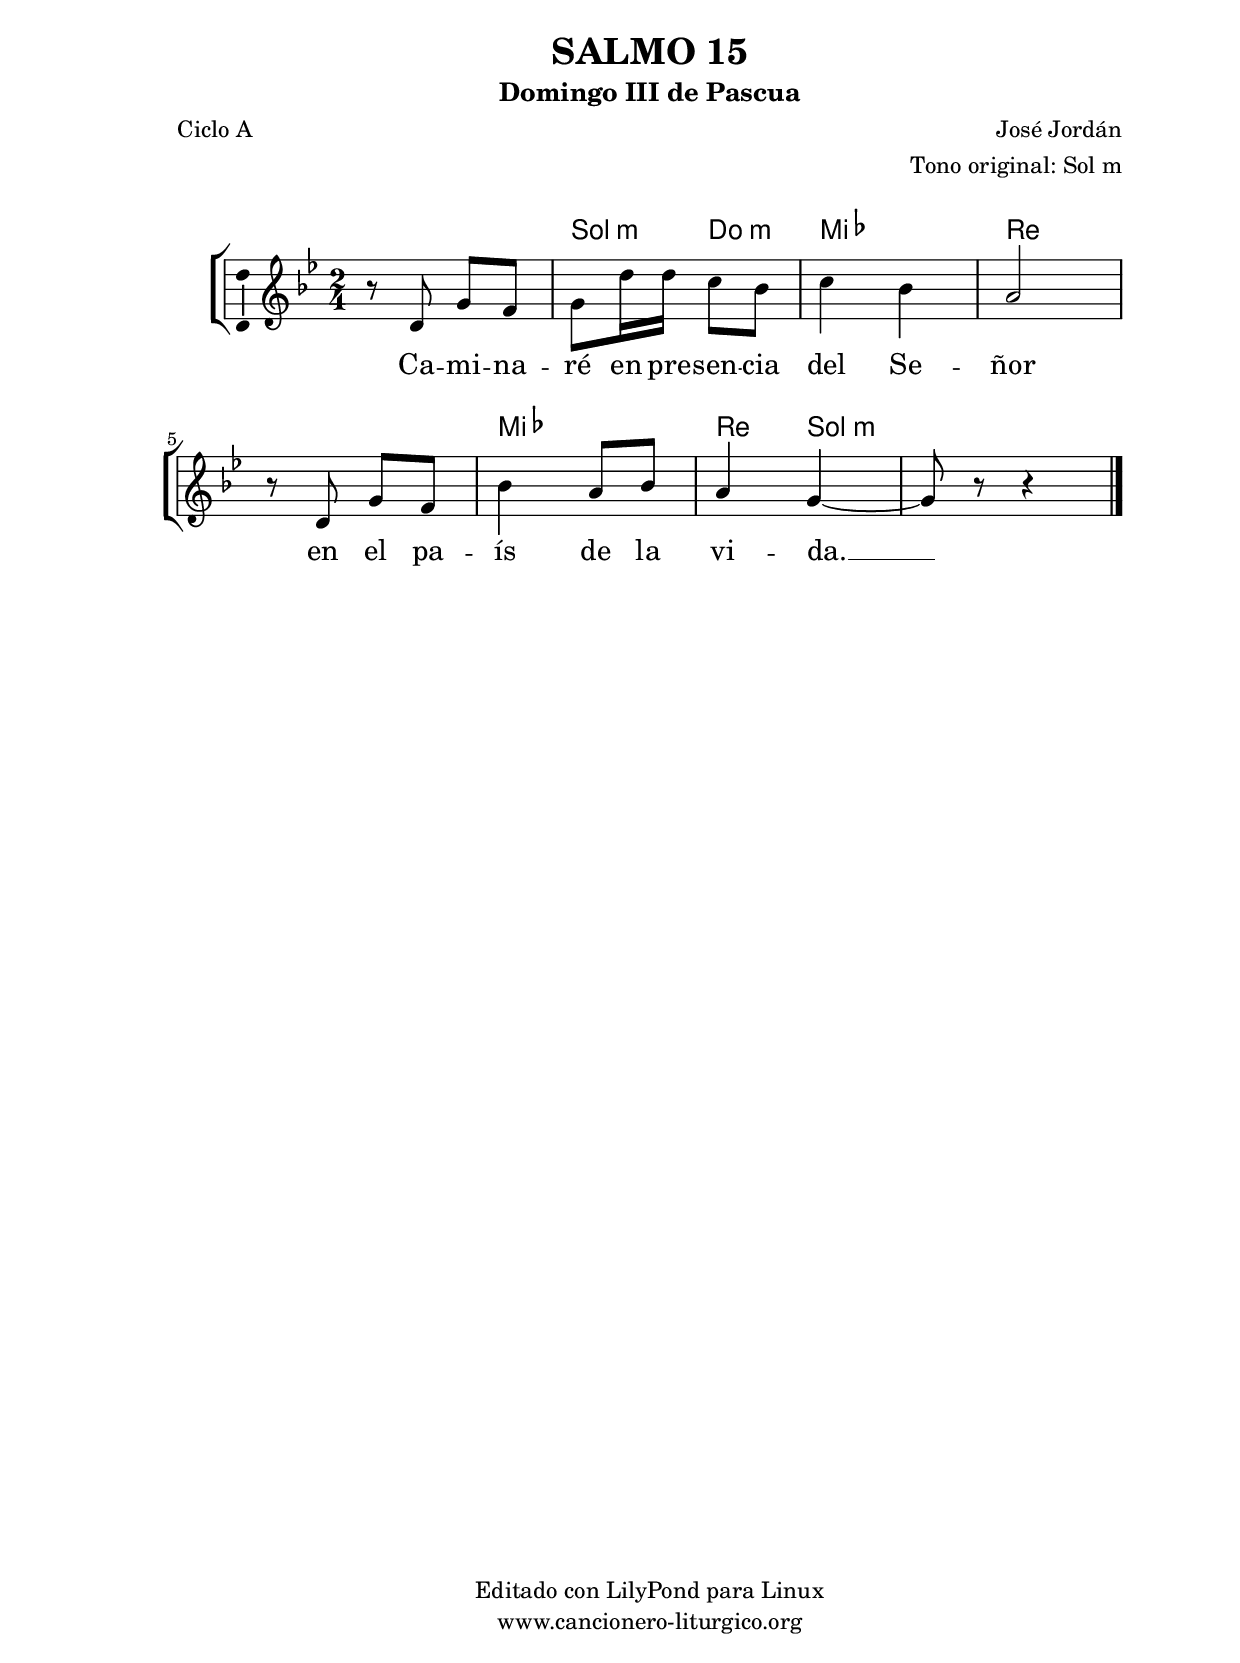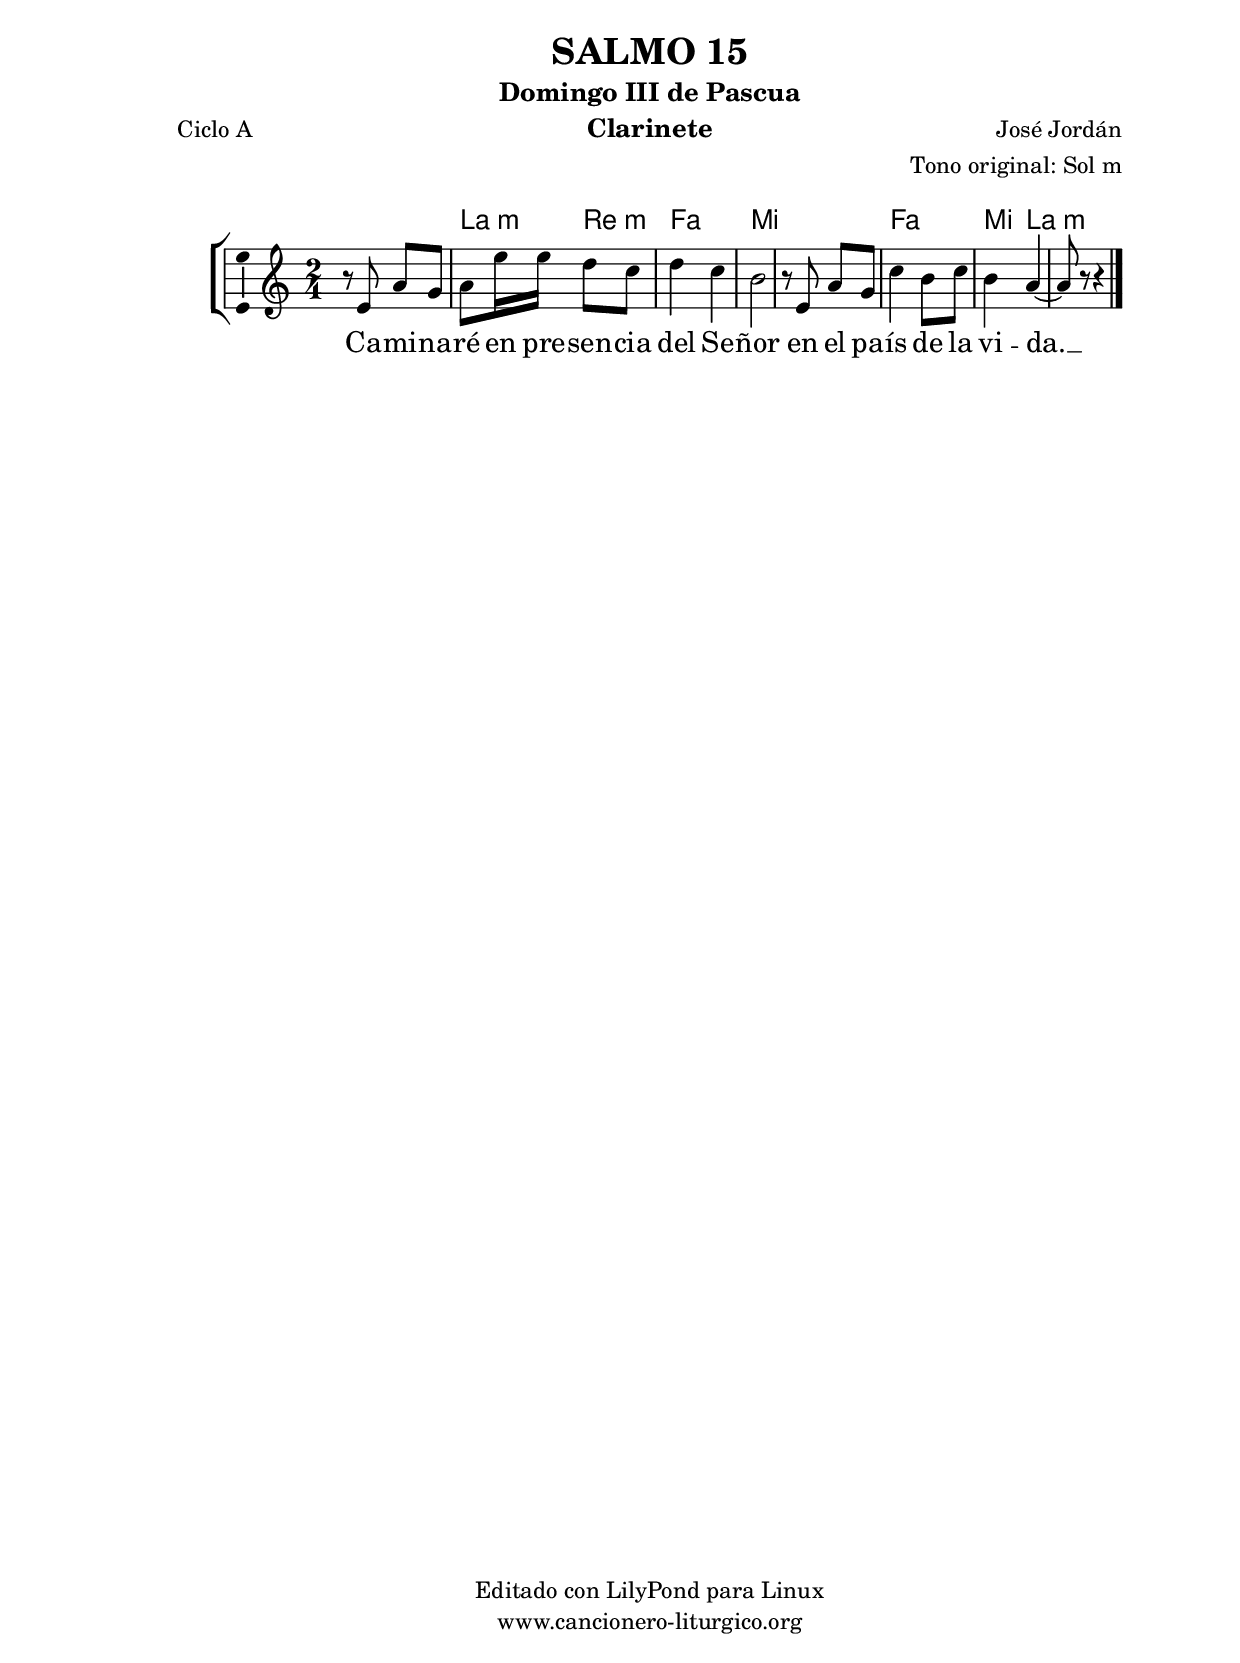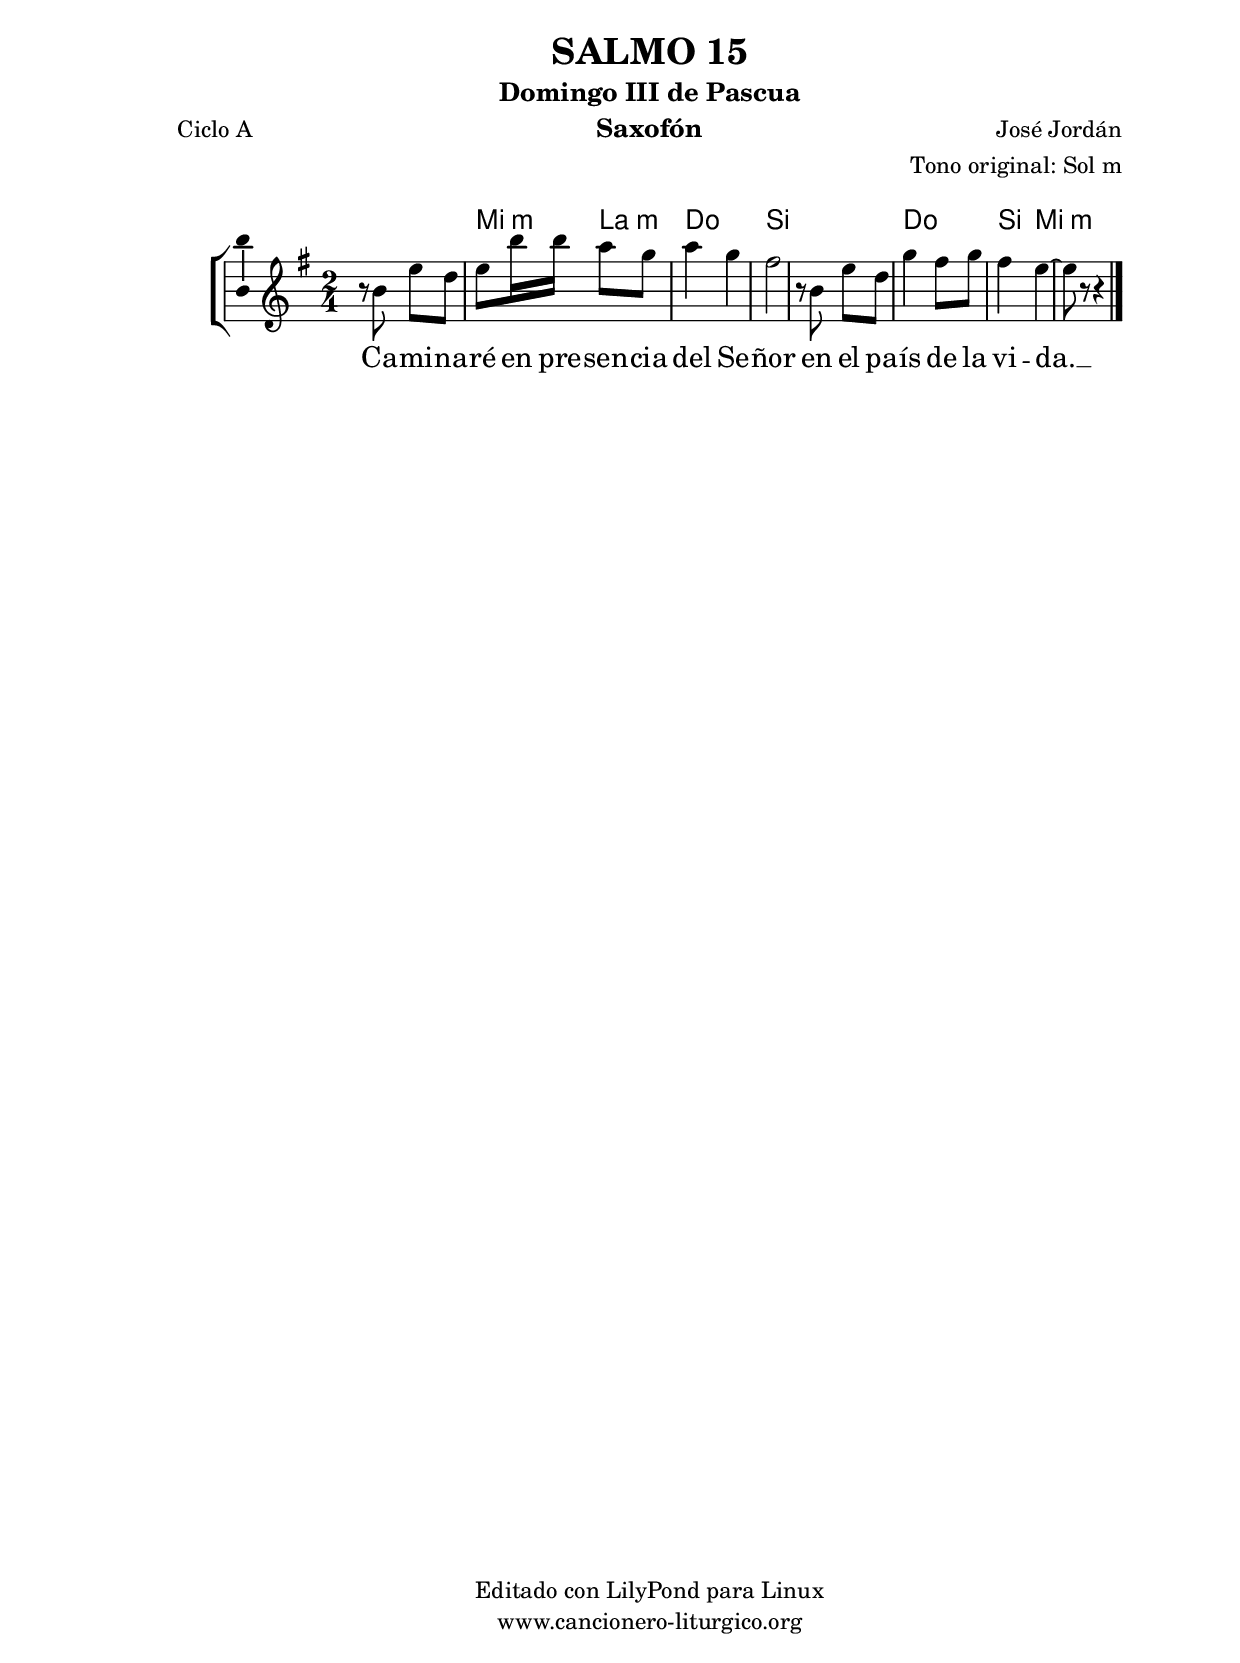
%
%para convertir .midi en .wav:
%timidity filename.midi -Ow -o finename.wav
%
%
%Para convertir de .wav a .mp3:
%lame -h -m j filename.wav
%
%
%para escuchar el midi:
%timidity nombrefichero.midi
%


%versión de lilypond para la que se ha escrito esta partitura:
\version "2.16.0"

	%Tamaño papel
	#(set-default-paper-size "a4")
	%Tamaño partitura
	#(set-global-staff-size 20)
	%No responde al pulsar sobre una nota
	#(ly:set-option 'point-and-click #f)

%parámetros del encabezamiento:
\header {
	title = "SALMO 15"
	subtitle = "Domingo III de Pascua"
	composer = "José Jordán"
	poet = "Ciclo A"
	meter = ""
	arranger = "Tono original: Sol m"
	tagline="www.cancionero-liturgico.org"
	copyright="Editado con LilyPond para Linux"
	tiempo = "Pascua"
	usos = "Salmo"
	letra = "Caminaré en presencia del Señor en el país de la vida."
	}

%parámetros asociados al papel:
\paper  {
	oddHeaderMarkup = \markup {\fill-line { \on-the-fly #not-first-page \fromproperty #'header:title \on-the-fly #not-first-page \fromproperty #'header:composer }}
	evenHeaderMarkup = \markup {\fill-line { \fromproperty #'header:composer \fromproperty #'header:title }}
	#(set-paper-size "a4")
	print-page-number = ##f
	first-page-number = 1
	print-first-page-number = ##f
%	head-separation = 3.0 \cm
	top-margin = 2.0 \cm
	bottom-margin = 0.5\cm
%%%	bottom-margin = -1.0\cm
	left-margin = 3.0 \cm
	line-width = 16.0 \cm 
	indent = 8\mm
	interscoreline = 2.\mm
	between-system-space = 15\mm
%	para que las partituras no llenen la hoja:
	ragged-bottom = ##t
%	idem para la última hoja:
	ragged-last-bottom = ##f
%	para que las partituras llenen el ancho del papel:
	ragged-last = ##f
	after-title-space = 2.5 \cm
%page-count=1
%system-count=8

	%Flexible Vertical Spacing
%	markup-markup-spacing =
%	#'((basic-distance . 15) (minimum-distance . 15) (padding . 3))
	markup-system-spacing =
	#'((basic-distance . 15) (minimum-distance . 15) (padding . 3))
	system-system-spacing =
	#'((basic-distance . 15) (minimum-distance . 15) (padding . 3))
	score-system-spacing =
	#'((basic-distance . 15) (minimum-distance . 15) (padding . 5))
%	top-system-spacing = % header
%	#'((basic-distance . 8) (minimum-distance . 0) (padding . 3))
%	top-markup-spacing =
%	#'((basic-distance . 20) (minimum-distance . 20) (padding . 3))
	last-bottom-spacing = % footer
	#'((basic-distance . 5) (minimum-distance . 5) (padding . 3))
%	score-markup-spacing =
%	#'((basic-distance . 16) (minimum-distance . 13) (padding . 3))

	}


%parámetros que afectan a toda la partitura:
global =  {
	%clave de sol (G):
	\clef G
	%armadura:
%	\transpose d f
	\key g \minor
	\tempo 4=80
	\set Score.tempoHideNote = ##t
	}


acordes = {
	\italianChords
	\chordmode {
%	\transpose d f
{

s2
g4:m c:m ees2 d
s2
ees2 d4 g:m s2

	}
	}
}

melodia = 
%	\transpose d f
{
	\relative c'{

\time 2/4
r8 d8 g f
g8 d'16 d c8 bes
c4 bes
a2
r8 d,8 g f
bes4 a8 bes
a4 g~
g8 r8 r4

	\bar "|."
	}
	}


texto = \lyricmode {
Ca -- mi -- na -- ré en pre -- sen -- cia del Se -- ñor
en el pa -- ís de la vi -- da. __
	}


acordesStaff = \context ChordNames = acordesStaff <<
	\set chordChanges = ##t
	\acordes
	>>


vozStaff = \context Voice = vozStaff
\with {\consists "Ambitus_engraver"}
<<
%	\set Staff.instrumentName = ""
%	\set Staff.shortInstrumentName = ""
%	\set Staff.midiInstrument = #"clarinet"
%	\set Staff.midiInstrument = #"cello"
%	\set Staff.midiInstrument = #"flute"
	\set Staff.midiInstrument = #"electric guitar (jazz)"
%	\set Staff.midiInstrument = #"english horn"
%	\set Staff.midiInstrument = #"violin"
%	\set Staff.midiInstrument = #"glockenspiel"
	\set Staff.midiMinimumVolume = #0.7
	\set Staff.midiMaximumVolume = #0.9
	\global
	\melodia
	>>


textoStaff = \context Lyrics = textoStaff <<
	\lyricsto vozStaff \texto
	>>

\book {
	\score {
		\context ChoirStaff {
			\override StaffGroup.SystemStartBracket #'collapse-height = #1
			\override Score.SystemStartBar #'collapse-height = #1
			<<
			\acordesStaff
			\vozStaff
			\textoStaff
			>>
			}
		\layout {
	    		\context {
				\Lyrics
				\override LyricText #'font-size = #2
				}
	   		 \context {
				\Score
				%fontSize = #3
				\override StaffSymbol #'staff-space = #(magstep +3)
				%\override Beam #'thickness = #0.55
				%\override SpacingSpanner #'spacing-increment = #1.0
				%\override Slur #'height-limit = #1.5
				}
			}
		}
	\score {
		\unfoldRepeats
		\context ChoirStaff {
			<<
			\acordesStaff
			\vozStaff
			>>
			}
		\midi {
	  		\context {
	  			\Score
				tempoWholesPerMinute = #(ly:make-moment 70 4)
				}
			}
		}
	}

%Partitura para clarinete
#(define output-suffix "C")
\book {
	\header{
		instrument = "Clarinete"
		}
	\score {
		\context ChoirStaff {
			\override StaffGroup.SystemStartBracket #'collapse-height = #1
			\override Score.SystemStartBar #'collapse-height = #1
\transpose c d
			<<
			\acordesStaff
			\vozStaff
			\textoStaff
			>>
			}
		\layout {
	    		\context {
				\Lyrics
				\override LyricText #'font-size = #2
				}
	   		 \context {
				\Score
				%fontSize = #3
				\override StaffSymbol #'staff-space = #(magstep +3)
				%\override Beam #'thickness = #0.55
				%\override SpacingSpanner #'spacing-increment = #1.0
				%\override Slur #'height-limit = #1.5
				}
			}
		}
	}

%Partitura para saxofón
#(define output-suffix "S")
\book {
	\header{
		instrument = "Saxofón"
		}
	\score {
		\context ChoirStaff {
			\override StaffGroup.SystemStartBracket #'collapse-height = #1
			\override Score.SystemStartBar #'collapse-height = #1
\transpose c a
			<<
			\acordesStaff
			\vozStaff
			\textoStaff
			>>
			}
		\layout {
	    		\context {
				\Lyrics
				\override LyricText #'font-size = #2
				}
	   		 \context {
				\Score
				%fontSize = #3
				\override StaffSymbol #'staff-space = #(magstep +3)
				%\override Beam #'thickness = #0.55
				%\override SpacingSpanner #'spacing-increment = #1.0
				%\override Slur #'height-limit = #1.5
				}
			}
		}
	}

